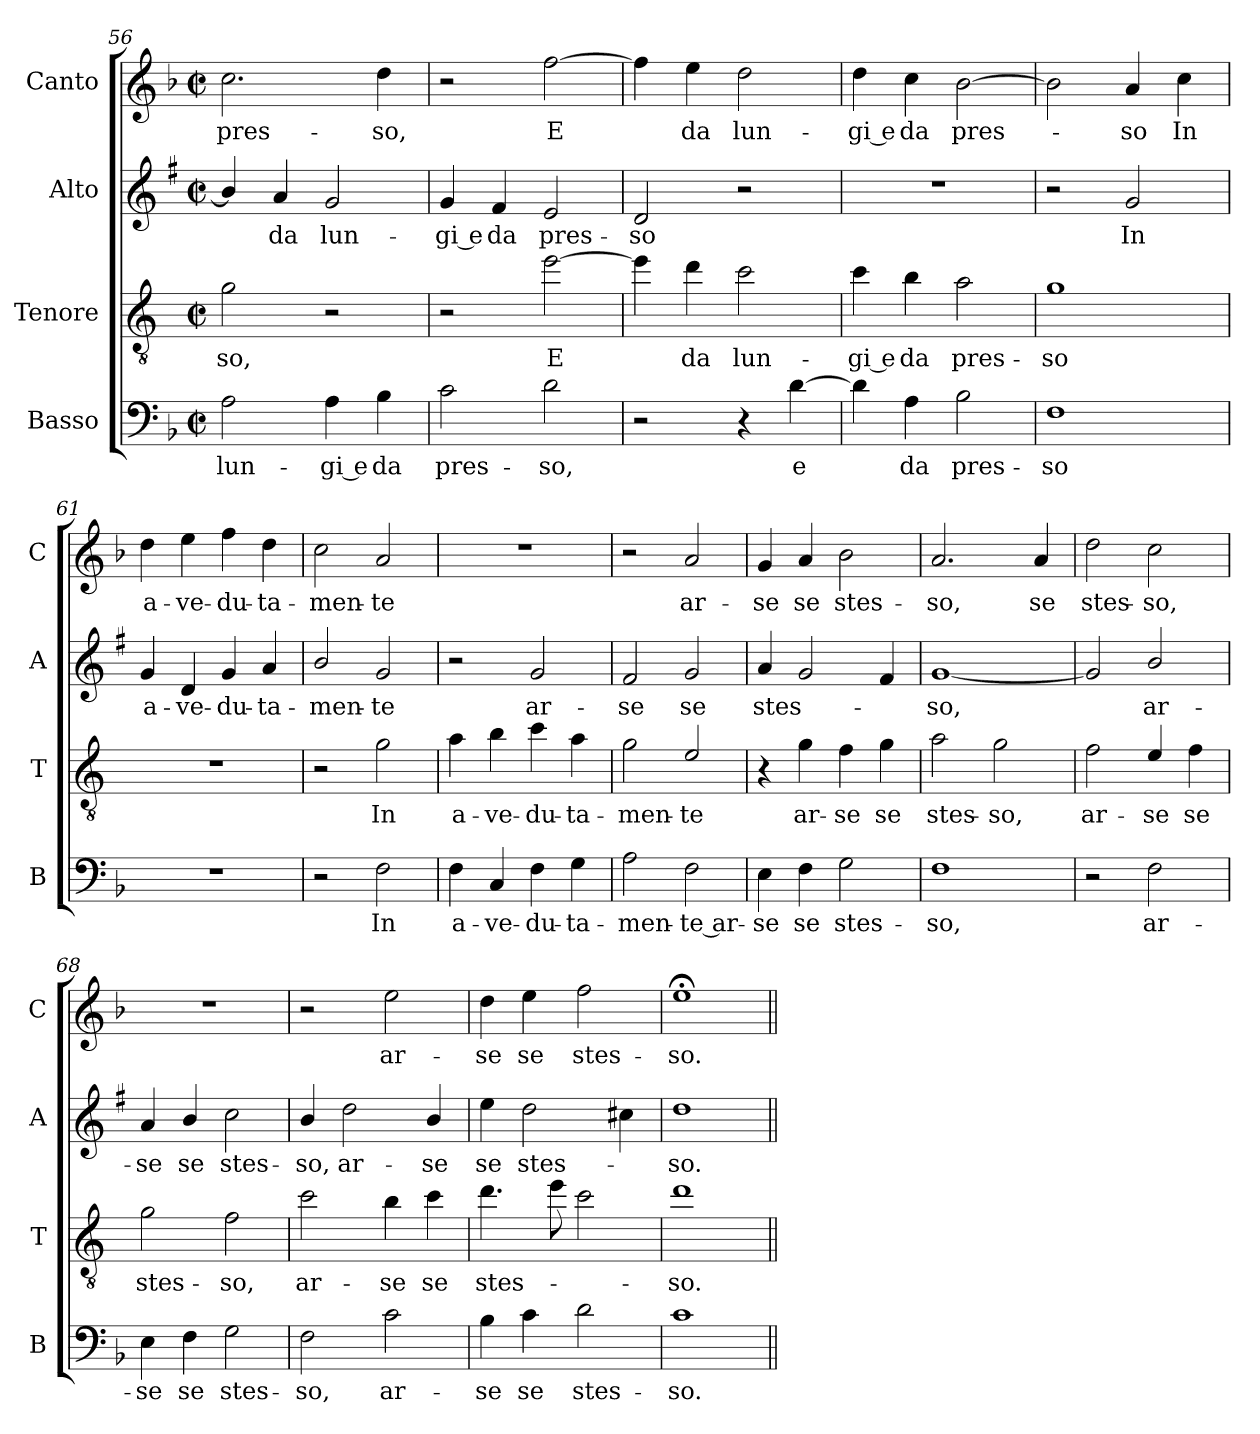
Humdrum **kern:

**kern	**text	**kern	**text	**kern	**text	**kern	**text
*part4	*part4	*part3	*part3	*part2	*part2	*part1	*part1
*staff4	*staff4	*staff3	*staff3	*staff2	*staff2	*staff1	*staff1
*I"Basso	*	*I"Tenore	*	*I"Alto	*	*I"Canto	*
*I'B	*	*I'T	*	*I'A	*	*I'C	*
*clefF4	*	*clefGv2	*	*clefG2	*	*clefG2	*
*	*	*ITrd4c7	*	*ITrd1c2	*	*	*
*k[b-]	*	*k[b-]	*	*k[b-]	*	*k[b-]	*
*F:	*	*F:	*	*F:	*	*F:	*
*M2/2	*	*M2/2	*	*M2/2	*	*M2/2	*
*met(c|)	*	*met(c|)	*	*met(c|)	*	*met(c|)	*
=56	=56	=56	=56	=56	=56	=56	=56
!	!LO:LY:b	!	!LO:LY:b	!	!	!	!LO:LY:b
2A\	lun-	2c\	-so,	4a/]	.	2.cc\	pres-
!	!	!	!	!	!LO:LY:b	!	!
.	.	.	.	4g/	da	.	.
!	!LO:LY:b	!	!	!	!LO:LY:b	!	!
4A\	-gi e	2r	.	2f/	lun-	.	.
!	!LO:LY:b	!	!	!	!	!	!LO:LY:b
4B-\	da	.	.	.	.	4dd\	-so,
!!LO:PB:g=z
=57	=57	=57	=57	=57	=57	=57	=57
!	!LO:LY:b	!	!	!	!LO:LY:b	!	!
2c\	pres-	2r	.	4f/	-gi e	2r	.
!	!	!	!	!	!LO:LY:b	!	!
.	.	.	.	4e/	da	.	.
!	!LO:LY:b	!	!LO:LY:b	!	!LO:LY:b	!	!LO:LY:b
2d\	-so,	[2a\	E	2d/	pres-	[2ff\	E
=58	=58	=58	=58	=58	=58	=58	=58
!	!	!	!	!	!LO:LY:b	!	!
2r	.	4a\]	.	2c/	-so	4ff\]	.
!	!	!	!LO:LY:b	!	!	!	!LO:LY:b
.	.	4g\	da	.	.	4ee\	da
!	!	!	!LO:LY:b	!	!	!	!LO:LY:b
4r	.	2f\	lun-	2r	.	2dd\	lun-
!	!LO:LY:b	!	!	!	!	!	!
[4d\	e	.	.	.	.	.	.
=59	=59	=59	=59	=59	=59	=59	=59
!	!	!	!LO:LY:b	!	!	!	!LO:LY:b
4d\]	.	4f\	-gi e	1r	.	4dd\	-gi e
!	!LO:LY:b	!	!LO:LY:b	!	!	!	!LO:LY:b
4A\	da	4e\	da	.	.	4cc\	da
!	!LO:LY:b	!	!LO:LY:b	!	!	!	!LO:LY:b
2B-\	pres-	2d\	pres-	.	.	[2b-\	pres-
=60	=60	=60	=60	=60	=60	=60	=60
!	!LO:LY:b	!	!LO:LY:b	!	!	!	!
1F	-so	1c	-so	2r	.	2b-\]	.
!	!	!	!	!	!LO:LY:b	!	!LO:LY:b
.	.	.	.	2f/	In	4a/	-so
!	!	!	!	!	!	!	!LO:LY:b
.	.	.	.	.	.	4cc\	In
=61	=61	=61	=61	=61	=61	=61	=61
!	!	!	!	!	!LO:LY:b	!	!LO:LY:b
1r	.	1r	.	4f/	a-	4dd\	a-
!	!	!	!	!	!LO:LY:b	!	!LO:LY:b
.	.	.	.	4c/	-ve-	4ee\	-ve-
!	!	!	!	!	!LO:LY:b	!	!LO:LY:b
.	.	.	.	4f/	-du-	4ff\	-du-
!	!	!	!	!	!LO:LY:b	!	!LO:LY:b
.	.	.	.	4g/	-ta-	4dd\	-ta-
=62	=62	=62	=62	=62	=62	=62	=62
!	!	!	!	!	!LO:LY:b	!	!LO:LY:b
2r	.	2r	.	2a/	-men-	2cc\	-men-
!	!LO:LY:b	!	!LO:LY:b	!	!LO:LY:b	!	!LO:LY:b
2F\	In	2c\	In	2f/	-te	2a/	-te
=63	=63	=63	=63	=63	=63	=63	=63
!	!LO:LY:b	!	!LO:LY:b	!	!	!	!
4F\	a-	4d\	a-	2r	.	1r	.
!	!LO:LY:b	!	!LO:LY:b	!	!	!	!
4C/	-ve-	4e\	-ve-	.	.	.	.
!	!LO:LY:b	!	!LO:LY:b	!	!LO:LY:b	!	!
4F\	-du-	4f\	-du-	2f/	ar-	.	.
!	!LO:LY:b	!	!LO:LY:b	!	!	!	!
4G\	-ta-	4d\	-ta-	.	.	.	.
=64	=64	=64	=64	=64	=64	=64	=64
!	!LO:LY:b	!	!LO:LY:b	!	!LO:LY:b	!	!
2A\	-men-	2c\	-men-	2e/	-se	2r	.
!	!LO:LY:b	!	!LO:LY:b	!	!LO:LY:b	!	!LO:LY:b
2F\	-te ar-	2A/	-te	2f/	se	2a/	ar-
!!LO:LB:g=z
=65	=65	=65	=65	=65	=65	=65	=65
!	!LO:LY:b	!	!	!	!LO:LY:b	!	!LO:LY:b
4E\	-se	4r	.	4g/	stes-	4g/	-se
!	!LO:LY:b	!	!LO:LY:b	!	!	!	!LO:LY:b
4F\	se	4c\	ar-	2f/	.	4a/	se
!	!LO:LY:b	!	!LO:LY:b	!	!	!	!LO:LY:b
2G\	stes-	4B-\	-se	.	.	2b-\	stes-
!	!	!	!LO:LY:b	!	!	!	!
.	.	4c\	se	4e/	.	.	.
=66	=66	=66	=66	=66	=66	=66	=66
!	!LO:LY:b	!	!LO:LY:b	!	!LO:LY:b	!	!LO:LY:b
1F	-so,	2d\	stes-	[1f	-so,	2.a/	-so,
!	!	!	!LO:LY:b	!	!	!	!
.	.	2c\	-so,	.	.	.	.
!	!	!	!	!	!	!	!LO:LY:b
.	.	.	.	.	.	4a/	se
=67	=67	=67	=67	=67	=67	=67	=67
!	!	!	!LO:LY:b	!	!	!	!LO:LY:b
2r	.	2B-\	ar-	2f/]	.	2dd\	stes-
!	!LO:LY:b	!	!LO:LY:b	!	!LO:LY:b	!	!LO:LY:b
2F\	ar-	4A/	-se	2a/	ar-	2cc\	-so,
!	!	!	!LO:LY:b	!	!	!	!
.	.	4B-\	se	.	.	.	.
=68	=68	=68	=68	=68	=68	=68	=68
!	!LO:LY:b	!	!LO:LY:b	!	!LO:LY:b	!	!
4E\	-se	2c\	stes-	4g/	-se	1r	.
!	!LO:LY:b	!	!	!	!LO:LY:b	!	!
4F\	se	.	.	4a/	se	.	.
!	!LO:LY:b	!	!LO:LY:b	!	!LO:LY:b	!	!
2G\	stes-	2B-\	-so,	2b-\	stes-	.	.
=69	=69	=69	=69	=69	=69	=69	=69
!	!LO:LY:b	!	!LO:LY:b	!	!LO:LY:b	!	!
2F\	-so,	2f\	ar-	4a/	-so,	2r	.
!	!	!	!	!	!LO:LY:b	!	!
.	.	.	.	2cc\	ar-	.	.
!	!LO:LY:b	!	!LO:LY:b	!	!	!	!LO:LY:b
2c\	ar-	4e\	-se	.	.	2ee\	ar-
!	!	!	!LO:LY:b	!	!LO:LY:b	!	!
.	.	4f\	se	4a/	-se	.	.
=70	=70	=70	=70	=70	=70	=70	=70
!	!LO:LY:b	!	!LO:LY:b	!	!LO:LY:b	!	!LO:LY:b
4B-\	-se	4.g\	stes-	4dd\	se	4dd\	-se
!	!LO:LY:b	!	!	!	!LO:LY:b	!	!LO:LY:b
4c\	se	.	.	2cc\	stes-	4ee\	se
.	.	8a\	.	.	.	.	.
!	!LO:LY:b	!	!	!	!	!	!LO:LY:b
2d\	stes-	2f\	.	.	.	2ff\	stes-
.	.	.	.	4bn\	.	.	.
=71	=71	=71	=71	=71	=71	=71	=71
!	!LO:LY:b	!	!LO:LY:b	!	!LO:LY:b	!	!LO:LY:b
1c	-so.	1g	-so.	1cc	-so.	1ee;<	-so.
=||	=||	=||	=||	=||	=||	=||	=||
*-	*-	*-	*-	*-	*-	*-	*-
